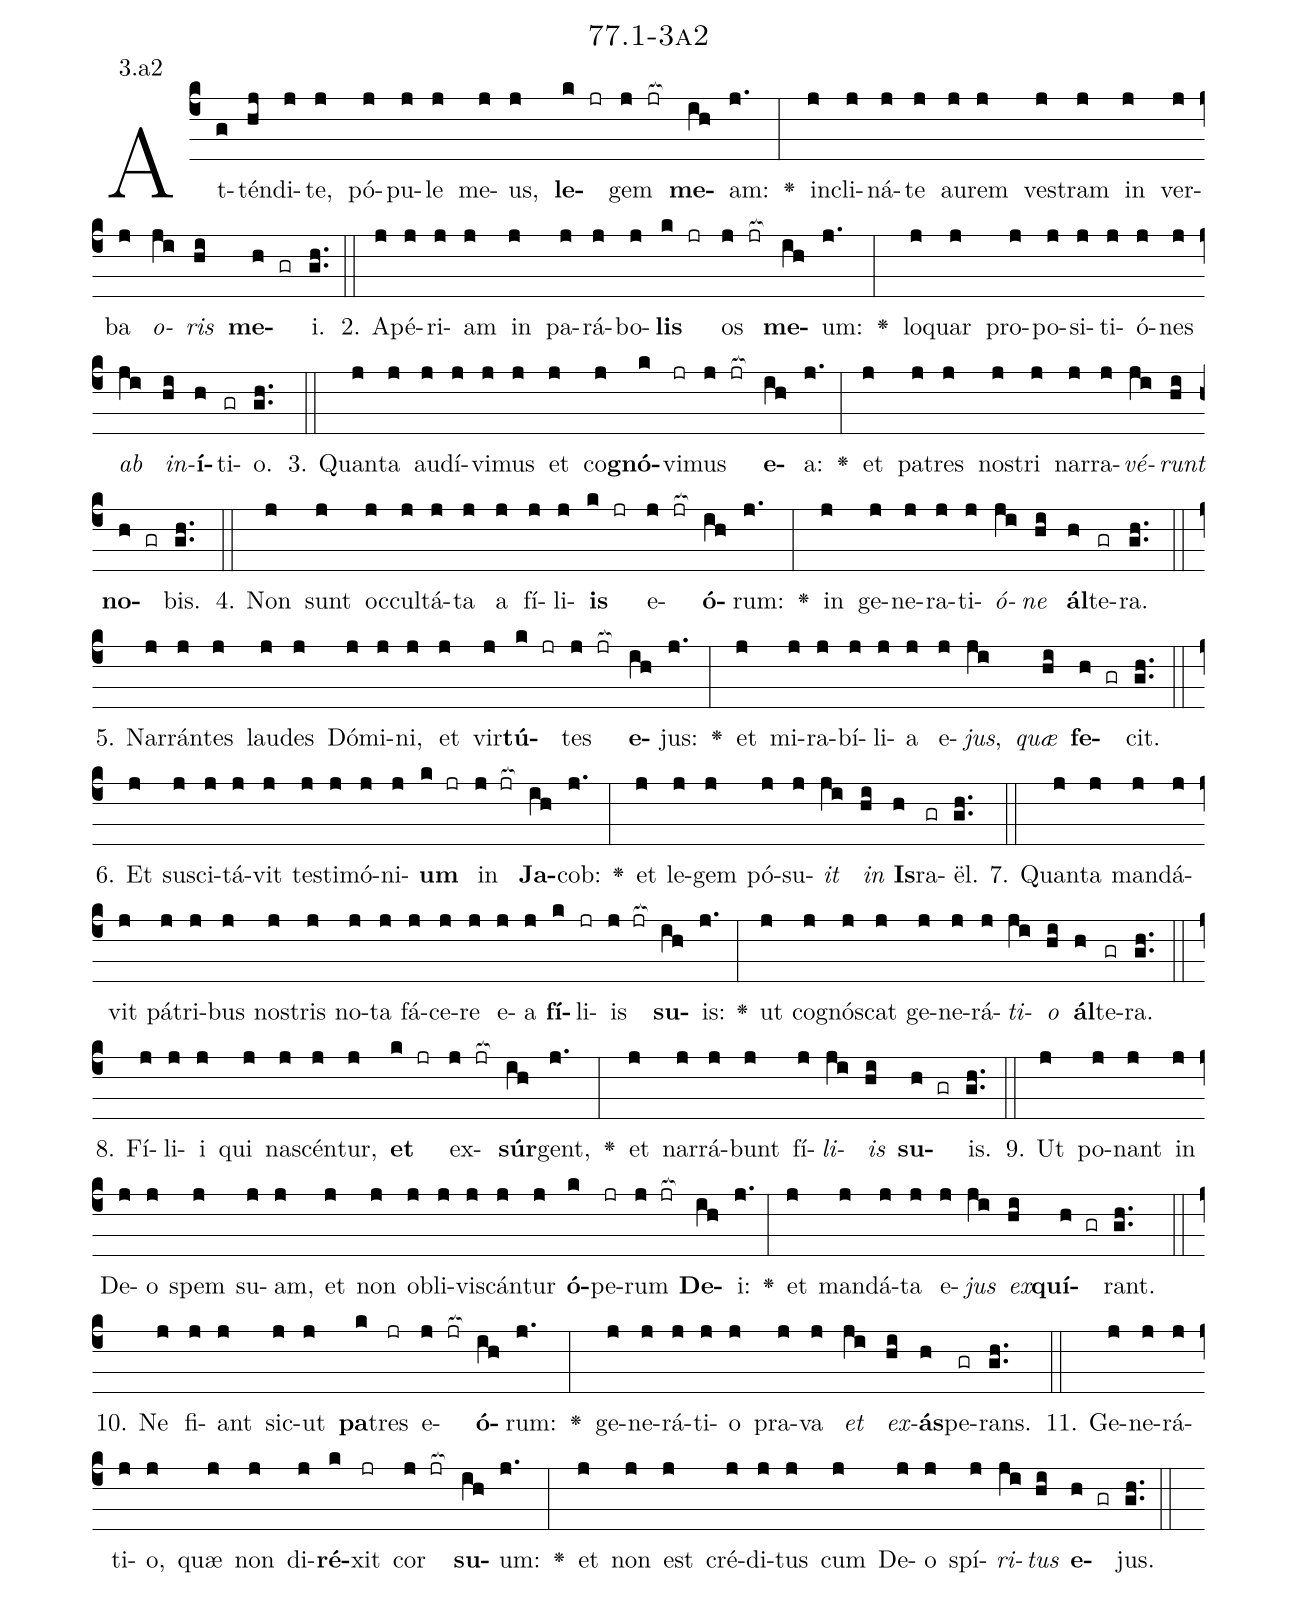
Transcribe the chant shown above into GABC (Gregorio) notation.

name: 77.1-3a2;
annotation: 3.a2;
%%
(c4)At(g)tén(hj)di(j)te,(j) pó(j)pu(j)le(j) me(j)us,(j) <b>le</b>(k jr)gem(j jr[ocb:1{]) <b>me</b>(ih[ocb:0}])am:(j.) <v>\greheightstar</v>(:) in(j)cli(j)ná(j)te(j) au(j)rem(j) ves(j)tram(j) in(j) ver(j)ba(j) <i>o</i>(ji)<i>ris</i>(hi) <b>me</b>(h gr)i.(gh..) (::)
2. A(j)pé(j)ri(j)am(j) in(j) pa(j)rá(j)bo(j)<b>lis</b>(k jr) os(j jr[ocb:1{]) <b>me</b>(ih[ocb:0}])um:(j.) <v>\greheightstar</v>(:) lo(j)quar(j) pro(j)po(j)si(j)ti(j)ó(j)nes(j) <i>ab</i>(ji) <i>in</i>(hi)<b>í</b>(h)ti(gr)o.(gh..) (::)
3. Quan(j)ta(j) au(j)dí(j)vi(j)mus(j) et(j) co(j)<b>gnó</b>(k)vi(jr)mus(j jr[ocb:1{]) <b>e</b>(ih[ocb:0}])a:(j.) <v>\greheightstar</v>(:) et(j) pa(j)tres(j) nos(j)tri(j) nar(j)ra(j)<i>vé</i>(ji)<i>runt</i>(hi) <b>no</b>(h gr)bis.(gh..) (::)
4. Non(j) sunt(j) oc(j)cul(j)tá(j)ta(j) a(j) fí(j)li(j)<b>is</b>(k jr) e(j jr[ocb:1{])<b>ó</b>(ih[ocb:0}])rum:(j.) <v>\greheightstar</v>(:) in(j) ge(j)ne(j)ra(j)ti(j)<i>ó</i>(ji)<i>ne</i>(hi) <b>ál</b>(h)te(gr)ra.(gh..) (::)
5. Nar(j)rán(j)tes(j) lau(j)des(j) Dó(j)mi(j)ni,(j) et(j) vir(j)<b>tú</b>(k jr)tes(j jr[ocb:1{]) <b>e</b>(ih[ocb:0}])jus:(j.) <v>\greheightstar</v>(:) et(j) mi(j)ra(j)bí(j)li(j)a(j) e(j)<i>jus</i>,(ji) <i>quæ</i>(hi) <b>fe</b>(h gr)cit.(gh..) (::)
6. Et(j) su(j)sci(j)tá(j)vit(j) tes(j)ti(j)mó(j)ni(j)<b>um</b>(k jr) in(j jr[ocb:1{]) <b>Ja</b>(ih[ocb:0}])cob:(j.) <v>\greheightstar</v>(:) et(j) le(j)gem(j) pó(j)su(j)<i>it</i>(ji) <i>in</i>(hi) <b>Is</b>(h)ra(gr)ël.(gh..) (::)
7. Quan(j)ta(j) man(j)dá(j)vit(j) pá(j)tri(j)bus(j) nos(j)tris(j) no(j)ta(j) fá(j)ce(j)re(j) e(j)a(j) <b>fí</b>(k)li(jr)is(j jr[ocb:1{]) <b>su</b>(ih[ocb:0}])is:(j.) <v>\greheightstar</v>(:) ut(j) co(j)gnós(j)cat(j) ge(j)ne(j)rá(j)<i>ti</i>(ji)<i>o</i>(hi) <b>ál</b>(h)te(gr)ra.(gh..) (::)
8. Fí(j)li(j)i(j) qui(j) na(j)scén(j)tur,(j) <b>et</b>(k jr) ex(j jr[ocb:1{])<b>súr</b>(ih[ocb:0}])gent,(j.) <v>\greheightstar</v>(:) et(j) nar(j)rá(j)bunt(j) fí(j)<i>li</i>(ji)<i>is</i>(hi) <b>su</b>(h gr)is.(gh..) (::)
9. Ut(j) po(j)nant(j) in(j) De(j)o(j) spem(j) su(j)am,(j) et(j) non(j) ob(j)li(j)vis(j)cán(j)tur(j) <b>ó</b>(k)pe(jr)rum(j jr[ocb:1{]) <b>De</b>(ih[ocb:0}])i:(j.) <v>\greheightstar</v>(:) et(j) man(j)dá(j)ta(j) e(j)<i>jus</i>(ji) <i>ex</i>(hi)<b>quí</b>(h gr)rant.(gh..) (::)
10. Ne(j) fi(j)ant(j) sic(j)ut(j) <b>pa</b>(k)tres(jr) e(j jr[ocb:1{])<b>ó</b>(ih[ocb:0}])rum:(j.) <v>\greheightstar</v>(:) ge(j)ne(j)rá(j)ti(j)o(j) pra(j)va(j) <i>et</i>(ji) <i>ex</i>(hi)<b>ás</b>(h)pe(gr)rans.(gh..) (::)
11. Ge(j)ne(j)rá(j)ti(j)o,(j) quæ(j) non(j) di(j)<b>ré</b>(k)xit(jr) cor(j jr[ocb:1{]) <b>su</b>(ih[ocb:0}])um:(j.) <v>\greheightstar</v>(:) et(j) non(j) est(j) cré(j)di(j)tus(j) cum(j) De(j)o(j) spí(j)<i>ri</i>(ji)<i>tus</i>(hi) <b>e</b>(h gr)jus.(gh..) (::)
